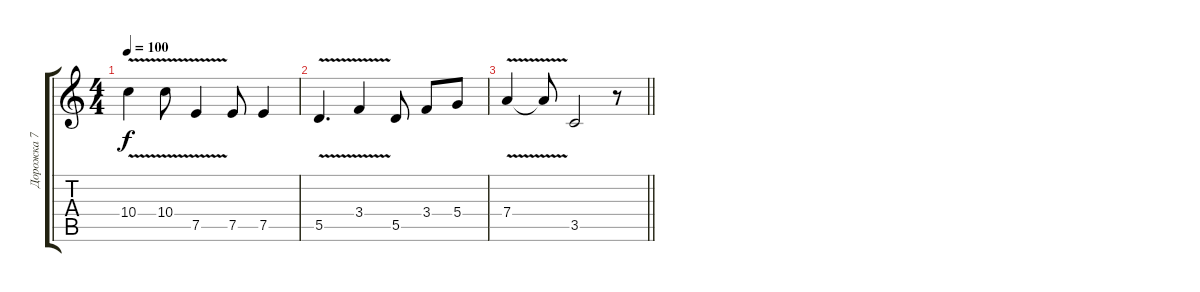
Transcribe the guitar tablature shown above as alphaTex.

\track ("Дорожка 7" "Дорожка 7") {instrument electricguitarclean}
\staff {score tabs}
\tuning (E4 B3 G3 D3 A2 E2) {hide}
\ts (4 4)
\tempo 100
\clef g2
\ks c
10.4{v}.4{dy f} 10.4{v}.8 7.5{v}.4 7.5.8 7.5.4 |
5.5{v}.4{d} 3.4{v}.4 5.5.8 3.4.8 5.4.8 |
\barLineRight lightlight
7.4{v}.4 7.4{t}.8 3.5.2 r.8
